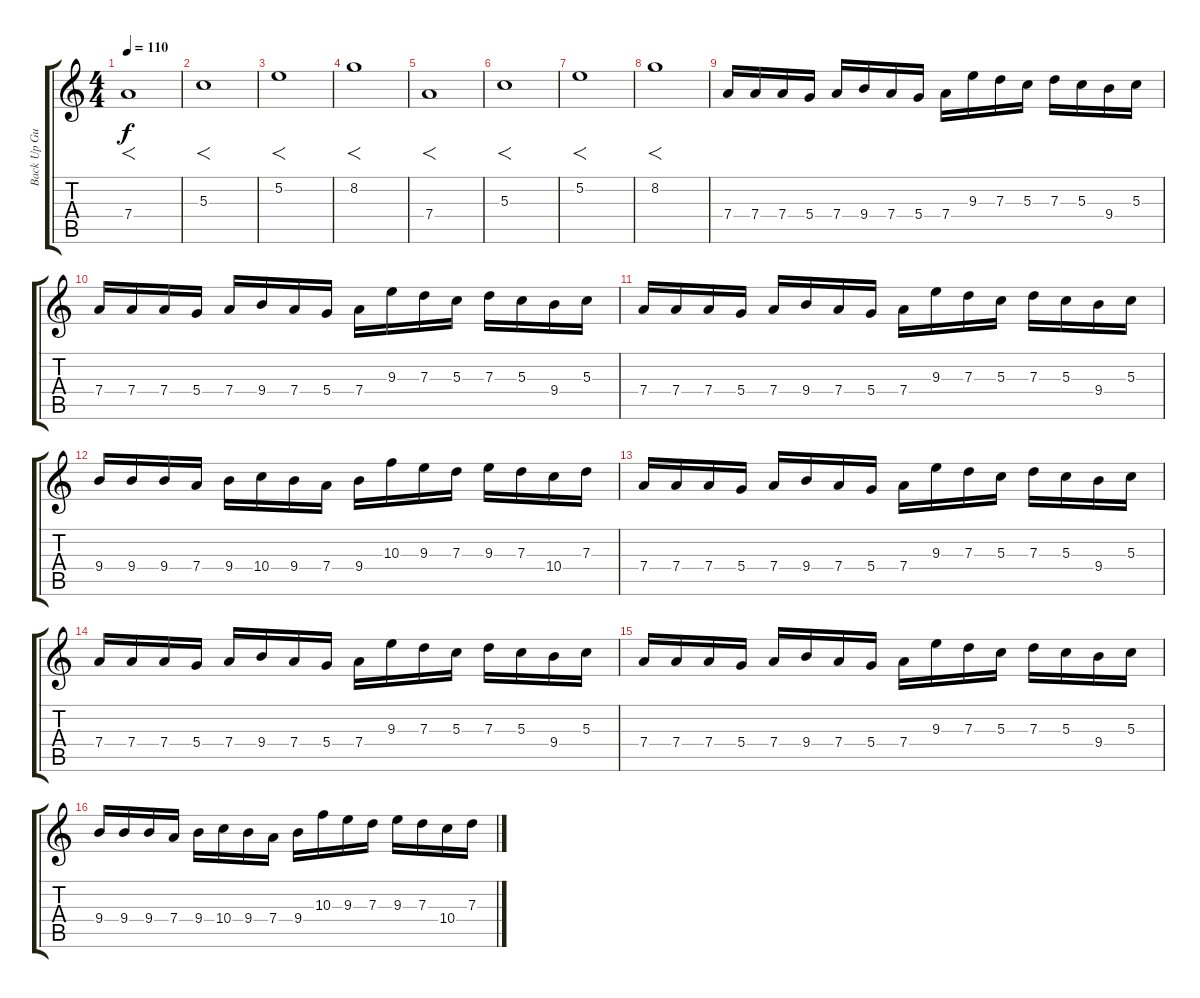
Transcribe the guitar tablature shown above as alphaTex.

\track ("Back Up Guitar" "Back Up Gu") {instrument overdrivenguitar}
\staff {score tabs}
\tuning (E4 B3 G3 D3 A2 E2) {hide}
\ts (4 4)
\tempo 110
\clef g2
\ks c
7.4.1{f dy f} |
5.3.1{f} |
5.2.1{f} |
8.2.1{f} |
7.4.1{f} |
5.3.1{f} |
5.2.1{f} |
8.2.1{f} |
7.4.16 7.4.16 7.4.16 5.4.16 7.4.16 9.4.16 7.4.16 5.4.16 7.4.16 9.3.16 7.3.16 5.3.16 7.3.16 5.3.16 9.4.16 5.3.16 |
7.4.16 7.4.16 7.4.16 5.4.16 7.4.16 9.4.16 7.4.16 5.4.16 7.4.16 9.3.16 7.3.16 5.3.16 7.3.16 5.3.16 9.4.16 5.3.16 |
7.4.16 7.4.16 7.4.16 5.4.16 7.4.16 9.4.16 7.4.16 5.4.16 7.4.16 9.3.16 7.3.16 5.3.16 7.3.16 5.3.16 9.4.16 5.3.16 |
9.4.16 9.4.16 9.4.16 7.4.16 9.4.16 10.4.16 9.4.16 7.4.16 9.4.16 10.3.16 9.3.16 7.3.16 9.3.16 7.3.16 10.4.16 7.3.16 |
7.4.16 7.4.16 7.4.16 5.4.16 7.4.16 9.4.16 7.4.16 5.4.16 7.4.16 9.3.16 7.3.16 5.3.16 7.3.16 5.3.16 9.4.16 5.3.16 |
7.4.16 7.4.16 7.4.16 5.4.16 7.4.16 9.4.16 7.4.16 5.4.16 7.4.16 9.3.16 7.3.16 5.3.16 7.3.16 5.3.16 9.4.16 5.3.16 |
7.4.16 7.4.16 7.4.16 5.4.16 7.4.16 9.4.16 7.4.16 5.4.16 7.4.16 9.3.16 7.3.16 5.3.16 7.3.16 5.3.16 9.4.16 5.3.16 |
9.4.16 9.4.16 9.4.16 7.4.16 9.4.16 10.4.16 9.4.16 7.4.16 9.4.16 10.3.16 9.3.16 7.3.16 9.3.16 7.3.16 10.4.16 7.3.16
